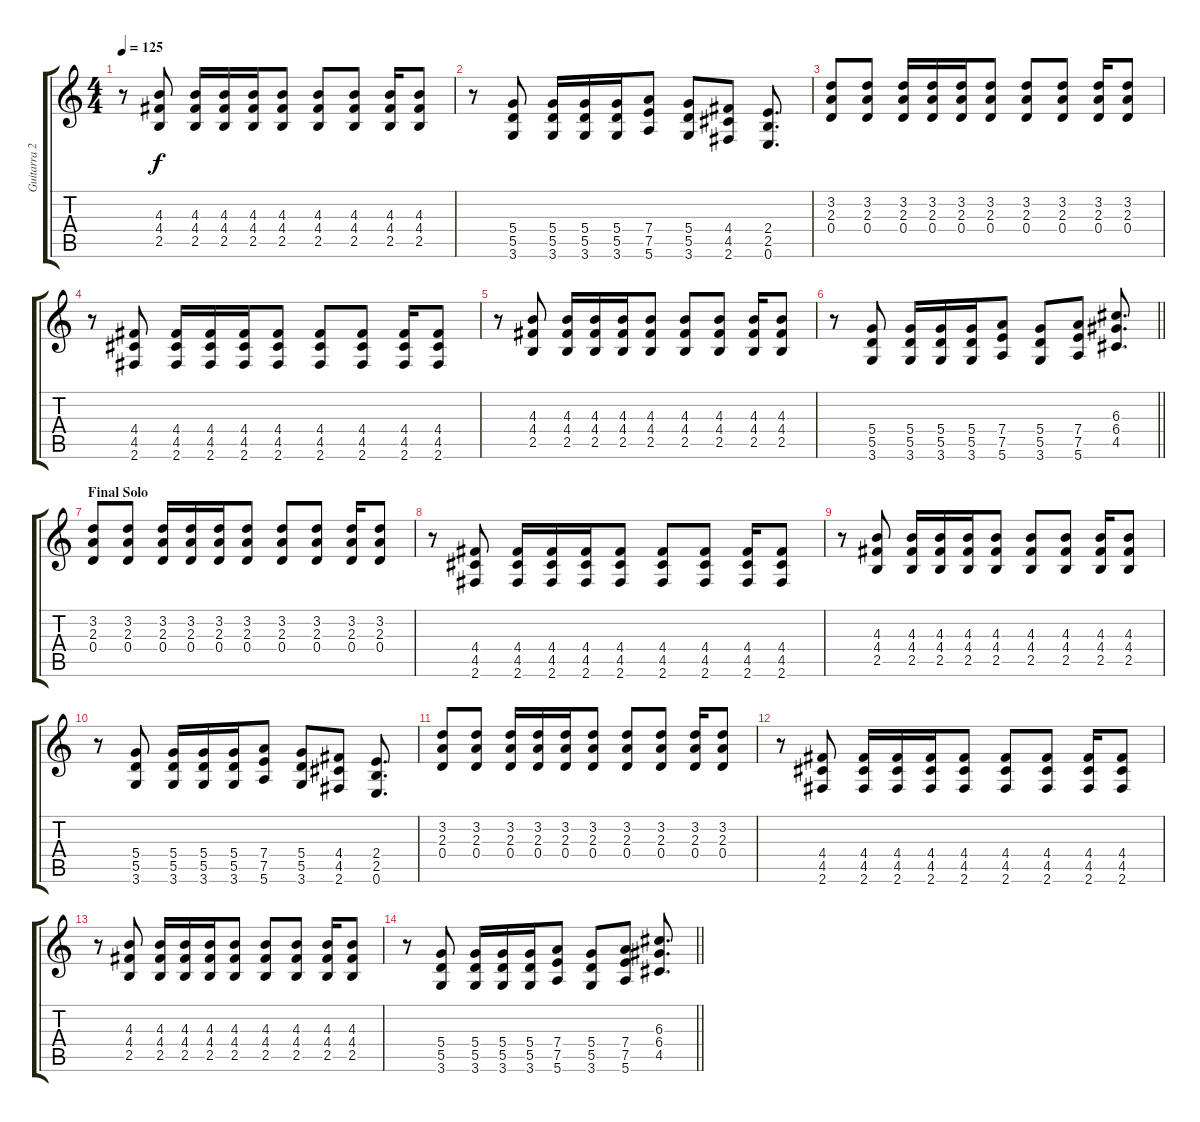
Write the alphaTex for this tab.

\track ("Guitarra 2" "Guitarra 2") {instrument distortionguitar}
\staff {score tabs}
\tuning (E4 B3 G3 D3 A2 E2) {hide}
\ts (4 4)
\tempo 125
\clef g2
\ks c
r.8{dy f} (4.3 4.4 2.5).8 (4.3 4.4 2.5).16 (4.3 4.4 2.5).16 (4.3 4.4 2.5).16 (4.3 4.4 2.5).8 (4.3 4.4 2.5).8 (4.3 4.4 2.5).8 (4.3 4.4 2.5).16 (4.3 4.4 2.5).8 |
r.8 (5.4 5.5 3.6).8 (5.4 5.5 3.6).16 (5.4 5.5 3.6).16 (5.4 5.5 3.6).16 (7.4 7.5 5.6).8 (5.4 5.5 3.6).8 (4.4 4.5 2.6).8 (2.4 2.5 0.6).8{d} |
(3.2 2.3 0.4).8 (3.2 2.3 0.4).8 (3.2 2.3 0.4).16 (3.2 2.3 0.4).16 (3.2 2.3 0.4).16 (3.2 2.3 0.4).8 (3.2 2.3 0.4).8 (3.2 2.3 0.4).8 (3.2 2.3 0.4).16 (3.2 2.3 0.4).8 |
r.8 (4.4 4.5 2.6).8 (4.4 4.5 2.6).16 (4.4 4.5 2.6).16 (4.4 4.5 2.6).16 (4.4 4.5 2.6).8 (4.4 4.5 2.6).8 (4.4 4.5 2.6).8 (4.4 4.5 2.6).16 (4.4 4.5 2.6).8 |
r.8 (4.3 4.4 2.5).8 (4.3 4.4 2.5).16 (4.3 4.4 2.5).16 (4.3 4.4 2.5).16 (4.3 4.4 2.5).8 (4.3 4.4 2.5).8 (4.3 4.4 2.5).8 (4.3 4.4 2.5).16 (4.3 4.4 2.5).8 |
\barLineRight lightlight
r.8 (5.4 5.5 3.6).8 (5.4 5.5 3.6).16 (5.4 5.5 3.6).16 (5.4 5.5 3.6).16 (7.4 7.5 5.6).8 (5.4 5.5 3.6).8 (7.4 7.5 5.6).8 (6.3 6.4 4.5).8{d} |
\section ("" "Final Solo")
(3.2 2.3 0.4).8{volume 5} (3.2 2.3 0.4).8 (3.2 2.3 0.4).16 (3.2 2.3 0.4).16 (3.2 2.3 0.4).16 (3.2 2.3 0.4).8 (3.2 2.3 0.4).8 (3.2 2.3 0.4).8 (3.2 2.3 0.4).16 (3.2 2.3 0.4).8 |
r.8 (4.4 4.5 2.6).8 (4.4 4.5 2.6).16 (4.4 4.5 2.6).16 (4.4 4.5 2.6).16 (4.4 4.5 2.6).8 (4.4 4.5 2.6).8 (4.4 4.5 2.6).8 (4.4 4.5 2.6).16 (4.4 4.5 2.6).8 |
r.8 (4.3 4.4 2.5).8 (4.3 4.4 2.5).16 (4.3 4.4 2.5).16 (4.3 4.4 2.5).16 (4.3 4.4 2.5).8 (4.3 4.4 2.5).8 (4.3 4.4 2.5).8 (4.3 4.4 2.5).16 (4.3 4.4 2.5).8 |
r.8 (5.4 5.5 3.6).8 (5.4 5.5 3.6).16 (5.4 5.5 3.6).16 (5.4 5.5 3.6).16 (7.4 7.5 5.6).8 (5.4 5.5 3.6).8 (4.4 4.5 2.6).8 (2.4 2.5 0.6).8{d} |
(3.2 2.3 0.4).8{volume 0} (3.2 2.3 0.4).8 (3.2 2.3 0.4).16 (3.2 2.3 0.4).16 (3.2 2.3 0.4).16 (3.2 2.3 0.4).8 (3.2 2.3 0.4).8 (3.2 2.3 0.4).8 (3.2 2.3 0.4).16 (3.2 2.3 0.4).8 |
r.8 (4.4 4.5 2.6).8 (4.4 4.5 2.6).16 (4.4 4.5 2.6).16 (4.4 4.5 2.6).16 (4.4 4.5 2.6).8 (4.4 4.5 2.6).8 (4.4 4.5 2.6).8 (4.4 4.5 2.6).16 (4.4 4.5 2.6).8 |
r.8 (4.3 4.4 2.5).8 (4.3 4.4 2.5).16 (4.3 4.4 2.5).16 (4.3 4.4 2.5).16 (4.3 4.4 2.5).8 (4.3 4.4 2.5).8 (4.3 4.4 2.5).8 (4.3 4.4 2.5).16 (4.3 4.4 2.5).8 |
\barLineRight lightlight
r.8 (5.4 5.5 3.6).8 (5.4 5.5 3.6).16 (5.4 5.5 3.6).16 (5.4 5.5 3.6).16 (7.4 7.5 5.6).8 (5.4 5.5 3.6).8 (7.4 7.5 5.6).8 (6.3 6.4 4.5).8{d}
